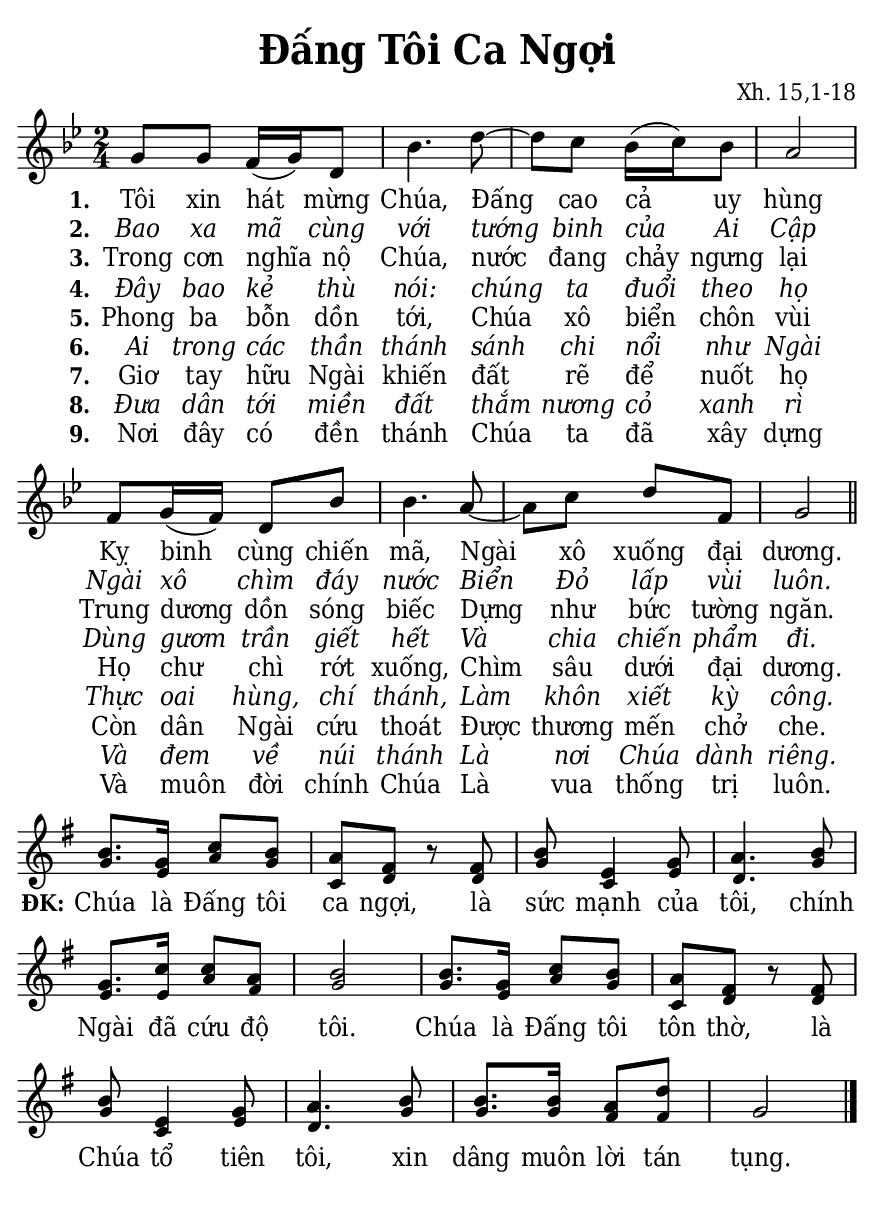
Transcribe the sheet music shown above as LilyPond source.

% Cài đặt chung\
\version "2.22.1"
\include "english.ly"

\header {
  title = \markup { \fontsize #1 "Đấng Tôi Ca Ngợi" }
  composer = "Xh. 15,1-18"
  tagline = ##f
}

% Nhạc phiên khúc
nhacPhienKhucSop = \relative c'' {
  g8 g f16 (g) d8 |
  bf'4. d8 ~ |
  d c bf16 (c) bf8 |
  a2 |
  f8 g16 (f) d8 bf' |
  bf4. a8 ~ |
  a c d f, |
  g2 \bar "||"
  
  \set Staff.explicitKeySignatureVisibility = #end-of-line-invisible
  \set Staff.printKeyCancellation = ##f
  \key g \major
  b8. g16 c8 b |
  a fs r fs |
  b e,4 g8 |
  a4. b8 |
  g8. c16 c8 a |
  b2 |
  b8. g16 c8 b |
  a fs r fs |
  b e,4 g8 |
  a4. b8 |
  b8. b16 a8 d |
  g,2 \bar "|."
}

nhacPhienKhucAlto = \relative c'' {
  R2*8
  
  \set Staff.explicitKeySignatureVisibility = #end-of-line-invisible
  \set Staff.printKeyCancellation = ##f
  \key g \major
  g8. e16 a8 g |
  c, d r d |
  g c,4 e8 |
  d4. g8 |
  e8. e16 a8 fs |
  g2 |
  g8. e16 a8 g |
  c, d r d |
  g c,4 e8 |
  d4. g8 |
  g8. g16 fs8 fs |
  g2
}

% Lời phiên khúc
loiPhienKhucSop = \lyrics {
  <<
    {
      \set stanza = "1."
      Tôi xin hát mừng Chúa,
      Đấng cao cả uy hùng
      Kỵ binh cùng chiến mã,
      Ngài xô xuống đại dương.
    }
    \new Lyrics {
	    \set associatedVoice = "beSop"
	    \set stanza = "2."
      \override Lyrics.LyricText.font-shape = #'italic
	    Bao xa mã cùng với
	    tướng binh của Ai Cập
	    Ngài xô chìm đáy nước
	    Biển Đỏ lấp vùi luôn.
    }
    \new Lyrics {
	    \set associatedVoice = "beSop"
	    \set stanza = "3."
	    Trong cơn nghĩa nộ Chúa,
	    nước đang chảy ngưng lại
	    Trung dương dồn sóng biếc
	    Dựng như bức tường ngăn.
    }
    \new Lyrics {
	    \set associatedVoice = "beSop"
	    \set stanza = "4."
      \override Lyrics.LyricText.font-shape = #'italic
	    Đây bao kẻ thù nói:
	    chúng ta đuổi theo họ
	    Dùng gươm trần giết hết
	    Và chia chiến phẩm đi.
    }
    \new Lyrics {
	    \set associatedVoice = "beSop"
	    \set stanza = "5."
	    Phong ba bỗn dồn tới,
	    Chúa xô biển chôn vùi
	    Họ chư chì rớt xuống,
	    Chìm sâu dưới đại dương.
    }
    \new Lyrics {
	    \set associatedVoice = "beSop"
	    \set stanza = "6."
      \override Lyrics.LyricText.font-shape = #'italic
	    Ai trong các thần thánh
	    sánh chi nổi như Ngài
	    Thực oai hùng, chí thánh,
	    Làm khôn xiết kỳ công.
    }
    \new Lyrics {
	    \set associatedVoice = "beSop"
	    \set stanza = "7."
	    Giơ tay hữu Ngài
	    khiến đất rẽ để nuốt họ
	    Còn dân Ngài cứu thoát
	    Được thương mến chở che.
    }
    \new Lyrics {
	    \set associatedVoice = "beSop"
	    \set stanza = "8."
      \override Lyrics.LyricText.font-shape = #'italic
	    Đưa dân tới miền đất
	    thắm nương cỏ xanh rì
	    Và đem về núi thánh
	    Là nơi Chúa dành riêng.
    }
    \new Lyrics {
	    \set associatedVoice = "beSop"
	    \set stanza = "9."
	    Nơi đây có đền thánh Chúa
	    ta đã xây dựng
	    Và muôn đời chính Chúa
	    Là vua thống trị luôn.
    }
  >>
  \set stanza = "ĐK:"
  Chúa là Đấng tôi ca ngợi,
  là sức mạnh của tôi,
  chính Ngài đã cứu độ tôi.
  Chúa là Đấng tôi tôn thờ,
  là Chúa tổ tiên tôi,
  xin dâng muôn lời tán tụng.
}

% Dàn trang
\paper {
  #(set-paper-size "a5")
  top-margin = 3\mm
  bottom-margin = 3\mm
  left-margin = 3\mm
  right-margin = 3\mm
  indent = #0
  #(define fonts
	 (make-pango-font-tree "Deja Vu Serif Condensed"
	 		       "Deja Vu Serif Condensed"
			       "Deja Vu Serif Condensed"
			       (/ 20 20)))
  print-page-number = ##f
  system-system-spacing = #'((basic-distance . 0.1) (padding . 2))
  page-count = 1
}

TongNhip = {
  \key bf \major \time 2/4
  \set Timing.beamExceptions = #'()
  \set Timing.baseMoment = #(ly:make-moment 1/4)
}

% Đổi kích thước nốt cho bè phụ
notBePhu =
#(define-music-function (font-size music) (number? ly:music?)
   (for-some-music
     (lambda (m)
       (if (music-is-of-type? m 'rhythmic-event)
           (begin
             (set! (ly:music-property m 'tweaks)
                   (cons `(font-size . ,font-size)
                         (ly:music-property m 'tweaks)))
             #t)
           #f))
     music)
   music)

\score {
  \new ChoirStaff <<
    \new Staff \with {
        \consists "Merge_rests_engraver"
        printPartCombineTexts = ##f
      }
      <<
      \new Voice \TongNhip \partCombine 
        \nhacPhienKhucSop
        \notBePhu -1 { \nhacPhienKhucAlto }
      \new NullVoice = beSop \nhacPhienKhucSop
      \new Lyrics \lyricsto beSop \loiPhienKhucSop
      >>
  >>
  \layout {
    \override Lyrics.LyricSpace.minimum-distance = #1
    \override Score.BarNumber.break-visibility = ##(#f #f #f)
    \override Score.SpacingSpanner.uniform-stretching = ##t
  } 
}
